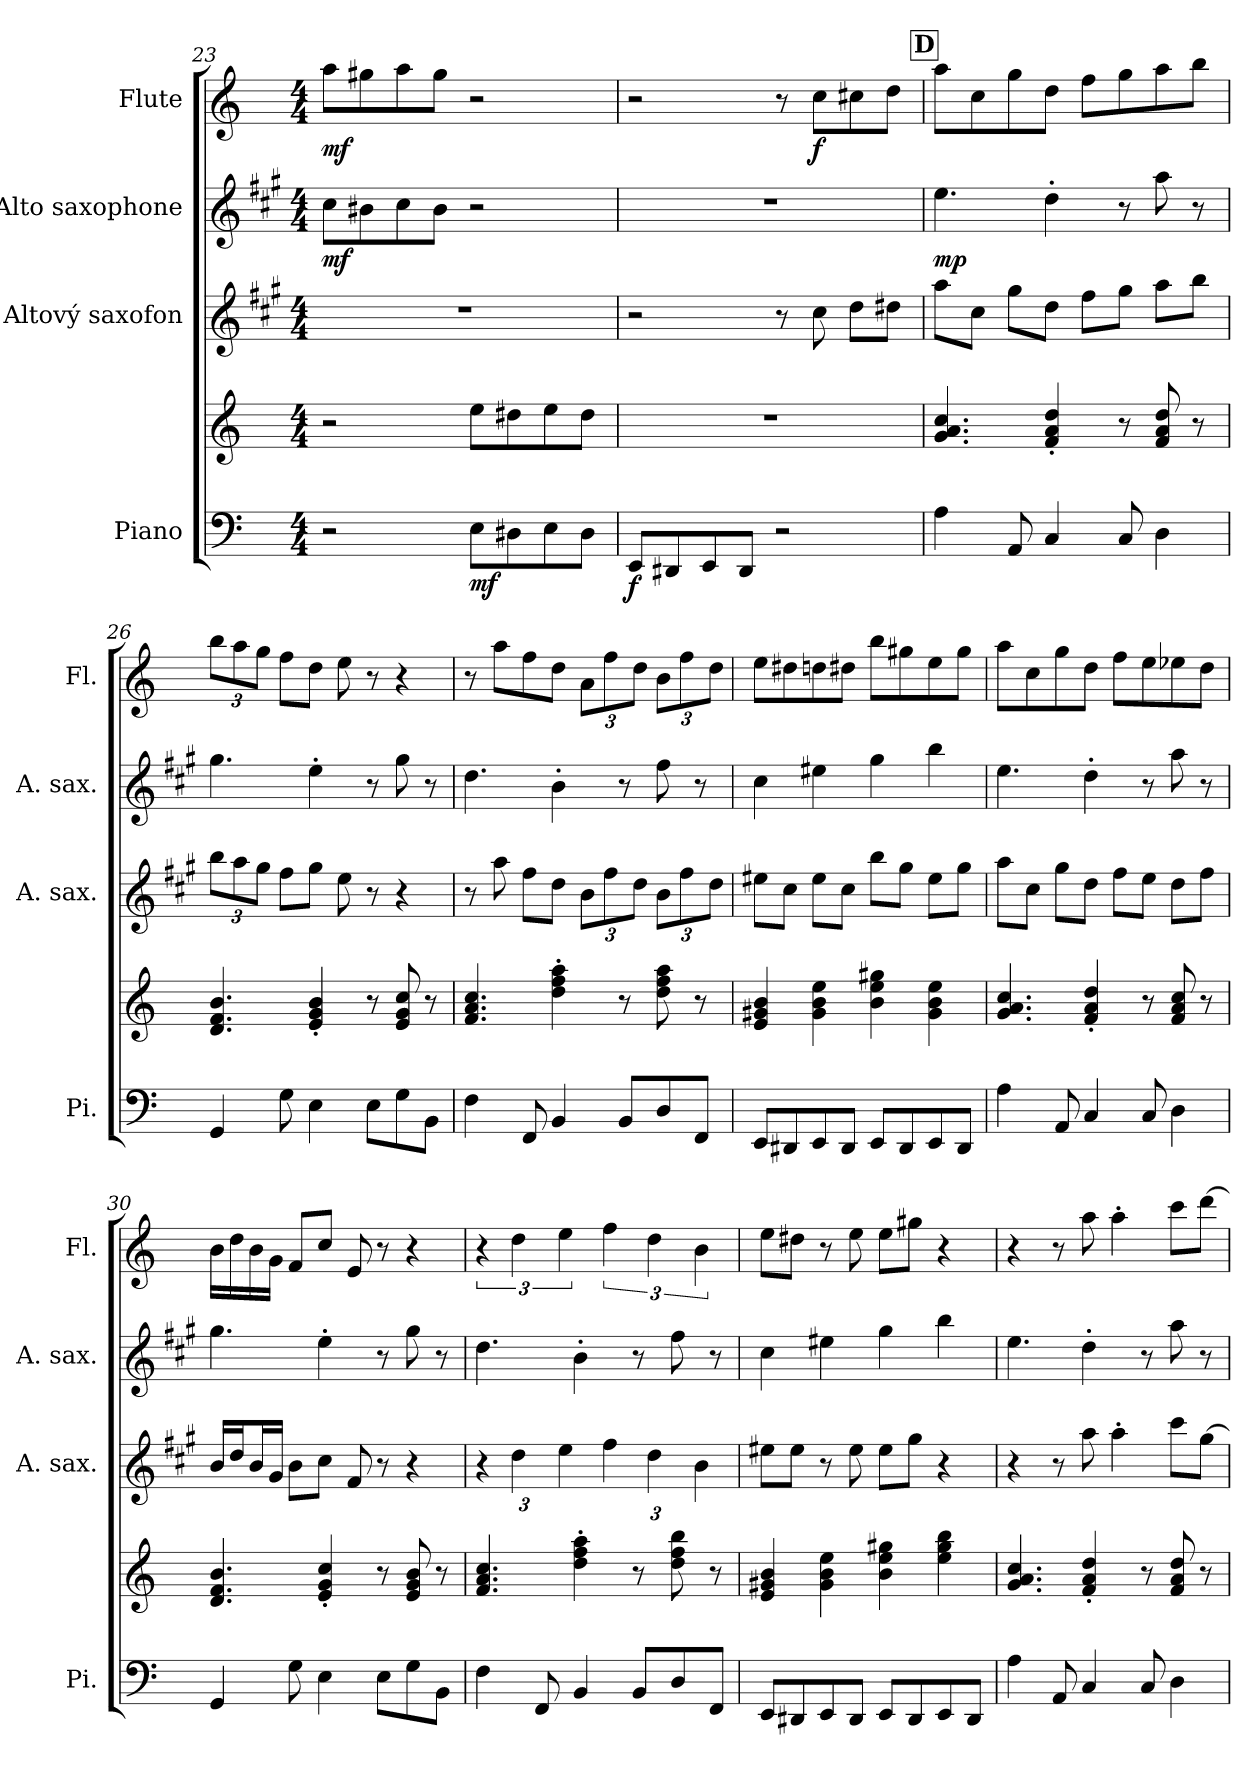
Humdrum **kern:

**kern	**kern	**dynam	**kern	**kern	**dynam	**kern	**dynam
*part4	*part4	*part4	*part3	*part2	*part2	*part1	*part1
*staff5	*staff4	*staff4/5	*staff3	*staff2	*staff2	*staff1	*staff1
*I"Piano	*	*	*I"Altový saxofon	*I"Alto saxophone	*	*I"Flute	*
*I'Pi.	*	*	*I'A. sax.	*I'A. sax.	*	*I'Fl.	*
!!LO:LB:g=z
*clefF4	*clefG2	*	*clefG2	*clefG2	*	*clefG2	*
*	*	*	*ITrd5c9	*ITrd5c9	*	*	*
*k[]	*k[]	*	*k[]	*k[]	*	*k[]	*
*M4/4	*M4/4	*	*M4/4	*M4/4	*	*M4/4	*
=23	=23	=23	=23	=23	=23	=23	=23
!	!	!	!	!	!LO:DY:b	!	!LO:DY:b
2r	2r	.	1r	8e\L	mf	8aa\L	mf
.	.	.	.	8d#X\	.	8gg#X\	.
.	.	.	.	8e\	.	8aa\	.
.	.	.	.	8d#\J	.	8gg#\J	.
!	!	!LO:DY:b=2	!	!	!	!	!
8E\L	8ee\L	mf	.	2r	.	2r	.
8D#X\	8dd#X\	.	.	.	.	.	.
8E\	8ee\	.	.	.	.	.	.
8D#\J	8dd#\J	.	.	.	.	.	.
=24	=24	=24	=24	=24	=24	=24	=24
!	!	!LO:DY:b=2	!	!	!	!	!
8EE/L	1r	f	2r	1r	.	2r	.
8DD#X/	.	.	.	.	.	.	.
8EE/	.	.	.	.	.	.	.
8DD#/J	.	.	.	.	.	.	.
2r	.	.	8r	.	.	8r	.
!	!	!	!	!	!	!	!LO:DY:b
.	.	.	8e\	.	.	8cc\L	f
.	.	.	8f\L	.	.	8cc#X\	.
.	.	.	8f#X\J	.	.	8dd\J	.
!!LO:REH:place=s1:a:B:fs=14:t=D
=25	=25	=25	=25	=25	=25	=25	=25
!	!	!LO:DY:b=2	!	!	!	!	!
!	!	!LO:DY:n=1:b	!	!	!LO:DY:b	!	!
4A\	4.g/ 4.a/ 4.cc/	mf mp	8cc\L	4.g\	mp	8aa\L	.
.	.	.	8e\J	.	.	8cc\	.
8AA/	.	.	8b\L	.	.	8gg\	.
4C/	4f/' 4a/' 4dd/'	.	8f\J	4f'\	.	8dd\J	.
.	.	.	8a\L	.	.	8ff\L	.
8C/	8r	.	8b\J	8r	.	8gg\	.
4D\	8f/ 8a/ 8dd/	.	8cc\L	8cc\	.	8aa\	.
.	8r	.	8dd\J	8r	.	8bb\J	.
=26	=26	=26	=26	=26	=26	=26	=26
*	*	*	*Xbrackettup	*	*	*Xbrackettup	*
4GG/	4.d/ 4.f/ 4.b/	.	12dd\L	4.b\	.	12bb\L	.
.	.	.	12cc\	.	.	12aa\	.
.	.	.	12b\J	.	.	12gg\J	.
8G\	.	.	8a\L	.	.	8ff\L	.
4E\	4e/' 4g/' 4b/'	.	8b\J	4g'\	.	8dd\J	.
.	.	.	8g\	.	.	8ee\	.
8E\L	8r	.	8r	8r	.	8r	.
8G\	8e/ 8g/ 8cc/	.	4r	8b\	.	4r	.
8BB\J	8r	.	.	8r	.	.	.
!!LO:PB:g=z
=27	=27	=27	=27	=27	=27	=27	=27
4F\	4.f/ 4.a/ 4.cc/	.	8r	4.f\	.	8r	.
.	.	.	8cc\	.	.	8aa\L	.
8FF/	.	.	8a\L	.	.	8ff\	.
4BB/	4dd\' 4ff\' 4aa\'	.	8f\J	4d'\	.	8dd\J	.
.	.	.	12d\L	.	.	12a\L	.
.	.	.	12a\	.	.	12ff\	.
8BB/L	8r	.	.	8r	.	.	.
.	.	.	12f\J	.	.	12dd\J	.
8D/	8dd\ 8ff\ 8aa\	.	12d\L	8a\	.	12b\L	.
.	.	.	12a\	.	.	12ff\	.
8FF/J	8r	.	.	8r	.	.	.
.	.	.	12f\J	.	.	12dd\J	.
=28	=28	=28	=28	=28	=28	=28	=28
8EE/L	4e/ 4g#X/ 4b/	.	8g#X\L	4e\	.	8ee\L	.
8DD#X/	.	.	8e\J	.	.	8dd#X\	.
8EE/	4g#\ 4b\ 4ee\	.	8g#\L	4g#X\	.	8ddn\	.
8DD#/J	.	.	8e\J	.	.	8dd#X\J	.
8EE/L	4b\ 4ee\ 4gg#X\	.	8dd\L	4b\	.	8bb\L	.
8DD#/	.	.	8b\J	.	.	8gg#X\	.
8EE/	4g#\ 4b\ 4ee\	.	8g#\L	4dd\	.	8ee\	.
8DD#/J	.	.	8b\J	.	.	8gg#\J	.
=29	=29	=29	=29	=29	=29	=29	=29
4A\	4.g/ 4.a/ 4.cc/	.	8cc\L	4.g\	.	8aa\L	.
.	.	.	8e\J	.	.	8cc\	.
8AA/	.	.	8b\L	.	.	8gg\	.
4C/	4f/' 4a/' 4dd/'	.	8f\J	4f'\	.	8dd\J	.
.	.	.	8a\L	.	.	8ff\L	.
8C/	8r	.	8g\J	8r	.	8ee\	.
4D\	8f/ 8a/ 8cc/	.	8f\L	8cc\	.	8ee-X\	.
.	8r	.	8a\J	8r	.	8dd\J	.
!!LO:LB:g=z
=30	=30	=30	=30	=30	=30	=30	=30
4GG/	4.d/ 4.f/ 4.b/	.	16d/LL	4.b\	.	16b\LL	.
.	.	.	16f/J	.	.	16dd\	.
.	.	.	16d/L	.	.	16b\	.
.	.	.	16B/JJ	.	.	16g\JJ	.
8G\	.	.	8d\L	.	.	8f/L	.
4E\	4e/' 4g/' 4cc/'	.	8e\J	4g'\	.	8cc/J	.
.	.	.	8A/	.	.	8e/	.
8E\L	8r	.	8r	8r	.	8r	.
8G\	8e/ 8g/ 8b/	.	4r	8b\	.	4r	.
8BB\J	8r	.	.	8r	.	.	.
=31	=31	=31	=31	=31	=31	=31	=31
*	*	*	*	*	*	*brackettup	*
4F\	4.f/ 4.a/ 4.cc/	.	6r	4.f\	.	6r	.
.	.	.	6f\	.	.	6dd\	.
8FF/	.	.	.	.	.	.	.
.	.	.	6g\	.	.	6ee\	.
4BB/	4dd\' 4ff\' 4aa\'	.	.	4d'\	.	.	.
.	.	.	6a\	.	.	6ff\	.
8BB/L	8r	.	.	8r	.	.	.
.	.	.	6f\	.	.	6dd\	.
8D/	8dd\ 8ff\ 8bb\	.	.	8a\	.	.	.
.	.	.	6d\	.	.	6b\	.
8FF/J	8r	.	.	8r	.	.	.
=32	=32	=32	=32	=32	=32	=32	=32
8EE/L	4e/ 4g#X/ 4b/	.	8g#X\L	4e\	.	8ee\L	.
8DD#X/	.	.	8g#\J	.	.	8dd#X\J	.
8EE/	4g#\ 4b\ 4ee\	.	8r	4g#X\	.	8r	.
8DD#/J	.	.	8g#\	.	.	8ee\	.
8EE/L	4b\ 4ee\ 4gg#X\	.	8g#\L	4b\	.	8ee\L	.
8DD#/	.	.	8b\J	.	.	8gg#X\J	.
8EE/	4ee\ 4gg#\ 4bb\	.	4r	4dd\	.	4r	.
8DD#/J	.	.	.	.	.	.	.
!!LO:LB:g=z
=33	=33	=33	=33	=33	=33	=33	=33
4A\	4.g/ 4.a/ 4.cc/	.	4r	4.g\	.	4r	.
8AA/	.	.	8r	.	.	8r	.
4C/	4f/' 4a/' 4dd/'	.	8cc\	4f'\	.	8aa\	.
.	.	.	4cc'\	.	.	4aa'\	.
8C/	8r	.	.	8r	.	.	.
4D\	8f/ 8a/ 8dd/	.	8ee\L	8cc\	.	8ccc\L	.
.	8r	.	[8b\J	8r	.	[8ddd\J	.
=	=	=	=	=	=	=	=
*-	*-	*-	*-	*-	*-	*-	*-
